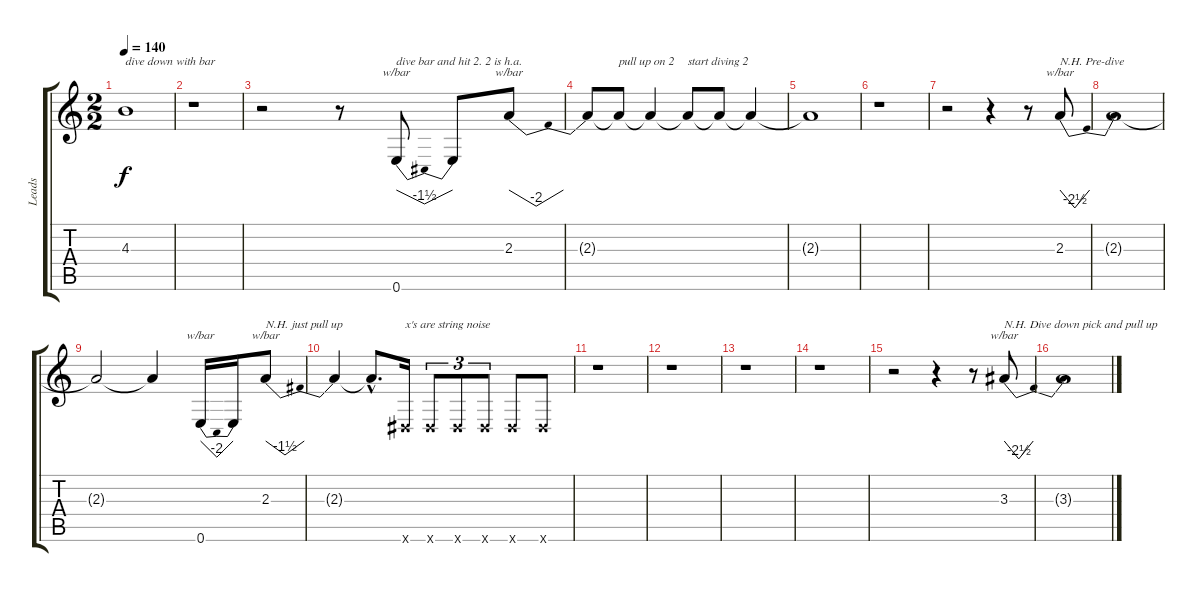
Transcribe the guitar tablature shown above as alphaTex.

\track ("Leads" "Leads") {instrument distortionguitar}
\staff {score tabs}
\tuning (E4 B3 G3 D3 A2 E2) {hide}
\ts (2 2)
\tempo 140
\clef g2
\ks c
4.3{t}.1{txt "dive down with bar" dy f} |
r.1 |
r.2 r.8 0.6.8{tbe (dip default 0 0 30 -6 60 0) txt "dive bar and hit 2. 2 is h.a."} 0.6{t}.8 2.3.8{tbe (dip default 0 0 30 -8 60 0)} |
2.3{t}.8 2.3{t}.8{txt "pull up on 2"} 2.3{t}.4 2.3{t}.8{txt "start diving 2"} 2.3{t}.8 2.3{t}.4 |
2.3{t}.1 |
r.1 |
r.2 r.4 r.8 2.3.8{tbe (dip default 0 0 30 -10 60 0) txt "N.H. Pre-dive"} |
2.3{t}.1 |
2.3{t}.2 2.3{t}.4 0.6.16{tbe (dip default 0 0 30 -8 60 0)} 0.6{t}.16 2.3.8{tbe (dip default 0 0 30 -6 60 0) txt "N.H. just pull up"} |
2.3{t}.4 2.3{hac t}.8{d} -1.6{x}.16{txt "x's are string noise"} -1.6{x}.8{tu (3 2)} -1.6{x}.8{tu (3 2)} -1.6{x}.8{tu (3 2)} -1.6{x}.8 -1.6{x}.8 |
r.1 |
r.1 |
r.1 |
r.1 |
r.2 r.4 r.8 3.3.8{tbe (dip default 0 0 30 -10 60 0) txt "N.H. Dive down pick and pull up"} |
3.3{t}.1
